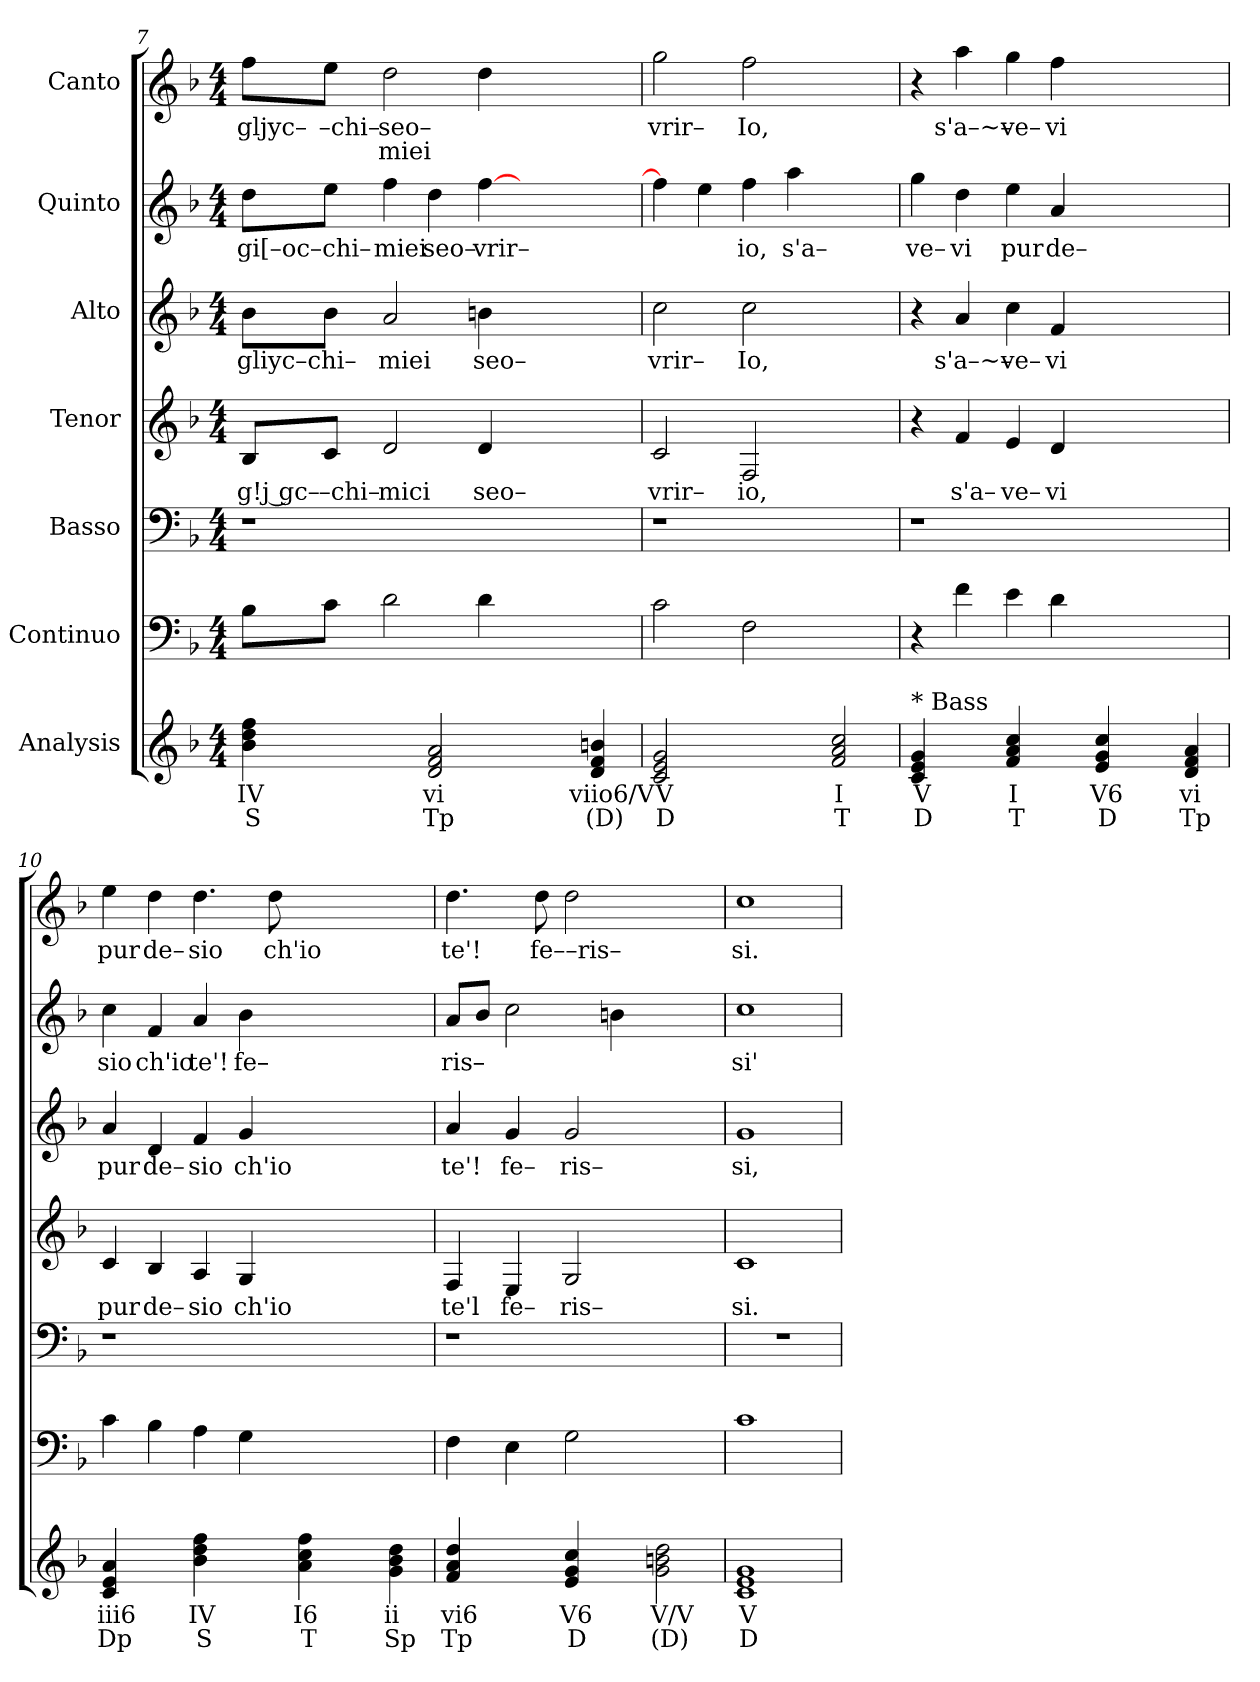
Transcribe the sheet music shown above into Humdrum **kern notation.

**kern	**text	**text	**kern	**kern	**kern	**text	**kern	**text	**kern	**text	**kern	**text	**text
*part7	*part7	*part7	*part6	*part5	*part4	*part4	*part3	*part3	*part2	*part2	*part1	*part1	*part1
*staff7	*staff7	*staff7	*staff6	*staff5	*staff4	*staff4	*staff3	*staff3	*staff2	*staff2	*staff1	*staff1	*staff1
*I"Analysis	*	*	*I"Continuo	*I"Basso	*I"Tenor	*	*I"Alto	*	*I"Quinto	*	*I"Canto	*	*
*	*	*	*clefF4	*clefF4	*clefG2	*	*clefG2	*	*clefG2	*	*clefG2	*	*
*k[b-]	*	*	*k[b-]	*k[b-]	*k[b-]	*	*k[b-]	*	*k[b-]	*	*k[b-]	*	*
*	*	*	*F:	*F:	*F:	*	*F:	*	*F:	*	*F:	*	*
*M4/4	*	*	*M4/4	*M4/4	*M4/4	*	*M4/4	*	*M4/4	*	*M4/4	*	*
=7	=7	=7	=7	=7	=7	=7	=7	=7	=7	=7	=7	=7	=7
!	!	!	!	!	!	!LO:LY:b	!	!	!	!	!	!	!
!	!	!	!	!	!	!	!	!LO:LY:b	!	!	!	!	!
!	!	!	!	!	!	!	!	!	!	!LO:LY:b	!	!	!
!	!	!	!	!	!	!	!	!	!	!	!	!LO:LY:b	!
4b- 4dd 4ff	IV	S	8B-\L	1r	8B-/L	g!j gc–	8b-\L	gliyc–chi–	8dd\L	gi[–oc–chi–	8ff\L	gljyc–	.
!	!	!	!	!	!	!LO:LY:b	!	!	!	!	!	!	!
!	!	!	!	!	!	!	!	!	!	!	!	!LO:LY:b	!
.	.	.	8c\J	.	8c/J	–chi–	8b-\J	.	8ee\J	.	8ee\J	–chi–	.
!	!	!	!	!	!	!LO:LY:b	!	!	!	!	!	!	!
!	!	!	!	!	!	!	!	!LO:LY:b	!	!	!	!	!
!	!	!	!	!	!	!	!	!	!	!LO:LY:b	!	!	!
!	!	!	!	!	!	!	!	!	!	!	!	!LO:LY:b	!LO:LY:b
4ryy	.	.	2d\	.	2d/	mici	2a/	miei	4ff\	miei	2dd\	seo–	miei
!	!	!	!	!	!	!	!	!	!	!LO:LY:b	!	!	!
2d 2f 2a	vi	Tp	.	.	.	.	.	.	4dd\	seo–	.	.	.
!	!	!	!	!	!	!LO:LY:b	!	!	!	!	!	!	!
!	!	!	!	!	!	!	!	!LO:LY:b	!	!	!	!	!
!	!	!	!	!	!	!	!	!	!	!LO:LY:b	!	!	!
.	.	.	4d\	.	4d/	seo–	4bn\	seo–	[4ff\	vrir–	4dd\	.	.
2ryy	.	.	2.ryy	2.ryy	2.ryy	.	2.ryy	.	2.ryy	.	2.ryy	.	.
4d 4f 4bn	viio6/V	(D)	.	.	.	.	.	.	.	.	.	.	.
=8	=8	=8	=8	=8	=8	=8	=8	=8	=8	=8	=8	=8	=8
!	!	!	!	!	!	!LO:LY:b	!	!	!	!	!	!	!
!	!	!	!	!	!	!	!	!LO:LY:b	!	!	!	!	!
!	!	!	!	!	!	!	!	!	!	!	!	!LO:LY:b	!
2c 2e 2g	V	D	2c\	1r	2c/	vrir–	2cc\	vrir–	4ff\]	.	2gg\	vrir–	.
.	.	.	.	.	.	.	.	.	4ee\	.	.	.	.
!	!	!	!	!	!	!LO:LY:b	!	!	!	!	!	!	!
!	!	!	!	!	!	!	!	!LO:LY:b	!	!	!	!	!
!	!	!	!	!	!	!	!	!	!	!LO:LY:b	!	!	!
!	!	!	!	!	!	!	!	!	!	!	!	!LO:LY:b	!
2ryy	.	.	2F\	.	2F/	io,	2cc\	Io,	4ff\	io,	2ff\	Io,	.
!	!	!	!	!	!	!	!	!	!	!LO:LY:b	!	!	!
.	.	.	.	.	.	.	.	.	4aa\	s'a–	.	.	.
2f 2a 2cc	I	T	2ryy	2ryy	2ryy	.	2ryy	.	2ryy	.	2ryy	.	.
=9	=9	=9	=9	=9	=9	=9	=9	=9	=9	=9	=9	=9	=9
!LO:TX:a:t=* Bass	!	!	!	!	!	!	!	!	!	!	!	!	!
!	!	!	!	!	!	!	!	!	!	!LO:LY:b	!	!	!
4c 4e 4g	V	D	4r	1r	4r	.	4r	.	4gg\	ve–	4r	.	.
!	!	!	!	!	!	!LO:LY:b	!	!	!	!	!	!	!
!	!	!	!	!	!	!	!	!LO:LY:b	!	!	!	!	!
!	!	!	!	!	!	!	!	!	!	!LO:LY:b	!	!	!
!	!	!	!	!	!	!	!	!	!	!	!	!LO:LY:b	!
4ryy	.	.	4f\	.	4f/	s'a–	4a/	s'a–~–	4dd\	vi	4aa\	s'a–~–	.
!	!	!	!	!	!	!LO:LY:b	!	!	!	!	!	!	!
!	!	!	!	!	!	!	!	!LO:LY:b	!	!	!	!	!
!	!	!	!	!	!	!	!	!	!	!LO:LY:b	!	!	!
!	!	!	!	!	!	!	!	!	!	!	!	!LO:LY:b	!
4f 4a 4cc	I	T	4e\	.	4e/	ve–	4cc\	ve–	4ee\	pur	4gg\	ve–	.
!	!	!	!	!	!	!LO:LY:b	!	!	!	!	!	!	!
!	!	!	!	!	!	!	!	!LO:LY:b	!	!	!	!	!
!	!	!	!	!	!	!	!	!	!	!LO:LY:b	!	!	!
!	!	!	!	!	!	!	!	!	!	!	!	!LO:LY:b	!
4ryy	.	.	4d\	.	4d/	vi	4f/	vi	4a/	de–	4ff\	vi	.
4e 4g 4cc	V6	D	2.ryy	2.ryy	2.ryy	.	2.ryy	.	2.ryy	.	2.ryy	.	.
4ryy	.	.	.	.	.	.	.	.	.	.	.	.	.
4d 4f 4a	vi	Tp	.	.	.	.	.	.	.	.	.	.	.
=10	=10	=10	=10	=10	=10	=10	=10	=10	=10	=10	=10	=10	=10
!	!	!	!	!	!	!LO:LY:b	!	!	!	!	!	!	!
!	!	!	!	!	!	!	!	!LO:LY:b	!	!	!	!	!
!	!	!	!	!	!	!	!	!	!	!LO:LY:b	!	!	!
!	!	!	!	!	!	!	!	!	!	!	!	!LO:LY:b	!
4c 4e 4a	iii6	Dp	4c\	1r	4c/	pur	4a/	pur	4cc\	sio	4ee\	pur	.
!	!	!	!	!	!	!LO:LY:b	!	!	!	!	!	!	!
!	!	!	!	!	!	!	!	!LO:LY:b	!	!	!	!	!
!	!	!	!	!	!	!	!	!	!	!LO:LY:b	!	!	!
!	!	!	!	!	!	!	!	!	!	!	!	!LO:LY:b	!
4ryy	.	.	4B-\	.	4B-/	de–	4d/	de–	4f/	ch'io	4dd\	de–	.
!	!	!	!	!	!	!LO:LY:b	!	!	!	!	!	!	!
!	!	!	!	!	!	!	!	!LO:LY:b	!	!	!	!	!
!	!	!	!	!	!	!	!	!	!	!LO:LY:b	!	!	!
!	!	!	!	!	!	!	!	!	!	!	!	!LO:LY:b	!
4b- 4dd 4ff	IV	S	4A\	.	4A/	sio	4f/	sio	4a/	te'!	4.dd\	sio	.
!	!	!	!	!	!	!LO:LY:b	!	!	!	!	!	!	!
!	!	!	!	!	!	!	!	!LO:LY:b	!	!	!	!	!
!	!	!	!	!	!	!	!	!	!	!LO:LY:b	!	!	!
4ryy	.	.	4G\	.	4G/	ch'io	4g/	ch'io	4b-\	fe–	.	.	.
!	!	!	!	!	!	!	!	!	!	!	!	!LO:LY:b	!
.	.	.	.	.	.	.	.	.	.	.	8dd\	ch'io	.
4a 4cc 4ff	I6	T	2.ryy	2.ryy	2.ryy	.	2.ryy	.	2.ryy	.	2.ryy	.	.
4ryy	.	.	.	.	.	.	.	.	.	.	.	.	.
4g 4b- 4dd	ii	Sp	.	.	.	.	.	.	.	.	.	.	.
=11	=11	=11	=11	=11	=11	=11	=11	=11	=11	=11	=11	=11	=11
!	!	!	!	!	!	!LO:LY:b	!	!	!	!	!	!	!
!	!	!	!	!	!	!	!	!LO:LY:b	!	!	!	!	!
!	!	!	!	!	!	!	!	!	!	!LO:LY:b	!	!	!
!	!	!	!	!	!	!	!	!	!	!	!	!LO:LY:b	!
4f 4a 4dd	vi6	Tp	4F\	1r	4F/	te'l	4a/	te'!	8a/L	ris–	4.dd\	te'!	.
.	.	.	.	.	.	.	.	.	8b-/J	.	.	.	.
!	!	!	!	!	!	!LO:LY:b	!	!	!	!	!	!	!
!	!	!	!	!	!	!	!	!LO:LY:b	!	!	!	!	!
4ryy	.	.	4E\	.	4E/	fe–	4g/	fe–	2cc\	.	.	.	.
!	!	!	!	!	!	!	!	!	!	!	!	!LO:LY:b	!
.	.	.	.	.	.	.	.	.	.	.	8dd\	fe––ris–	.
!	!	!	!	!	!	!LO:LY:b	!	!	!	!	!	!	!
!	!	!	!	!	!	!	!	!LO:LY:b	!	!	!	!	!
4e 4g 4cc	V6	D	2G\	.	2G/	ris–	2g/	ris–	.	.	2dd\	.	.
4ryy	.	.	.	.	.	.	.	.	4bn\	.	.	.	.
2g 2bn 2dd	V/V	(D)	2ryy	2ryy	2ryy	.	2ryy	.	2ryy	.	2ryy	.	.
=12	=12	=12	=12	=12	=12	=12	=12	=12	=12	=12	=12	=12	=12
!	!	!	!	!	!	!LO:LY:b	!	!	!	!	!	!	!
!	!	!	!	!	!	!	!	!LO:LY:b	!	!	!	!	!
!	!	!	!	!	!	!	!	!	!	!LO:LY:b	!	!	!
!	!	!	!	!	!	!	!	!	!	!	!	!LO:LY:b	!
1c 1e 1g	V	D	1c	1r	1c	si.	1g	si,	1cc	si'	1cc	si.	.
=	=	=	=	=	=	=	=	=	=	=	=	=	=
*-	*-	*-	*-	*-	*-	*-	*-	*-	*-	*-	*-	*-	*-
